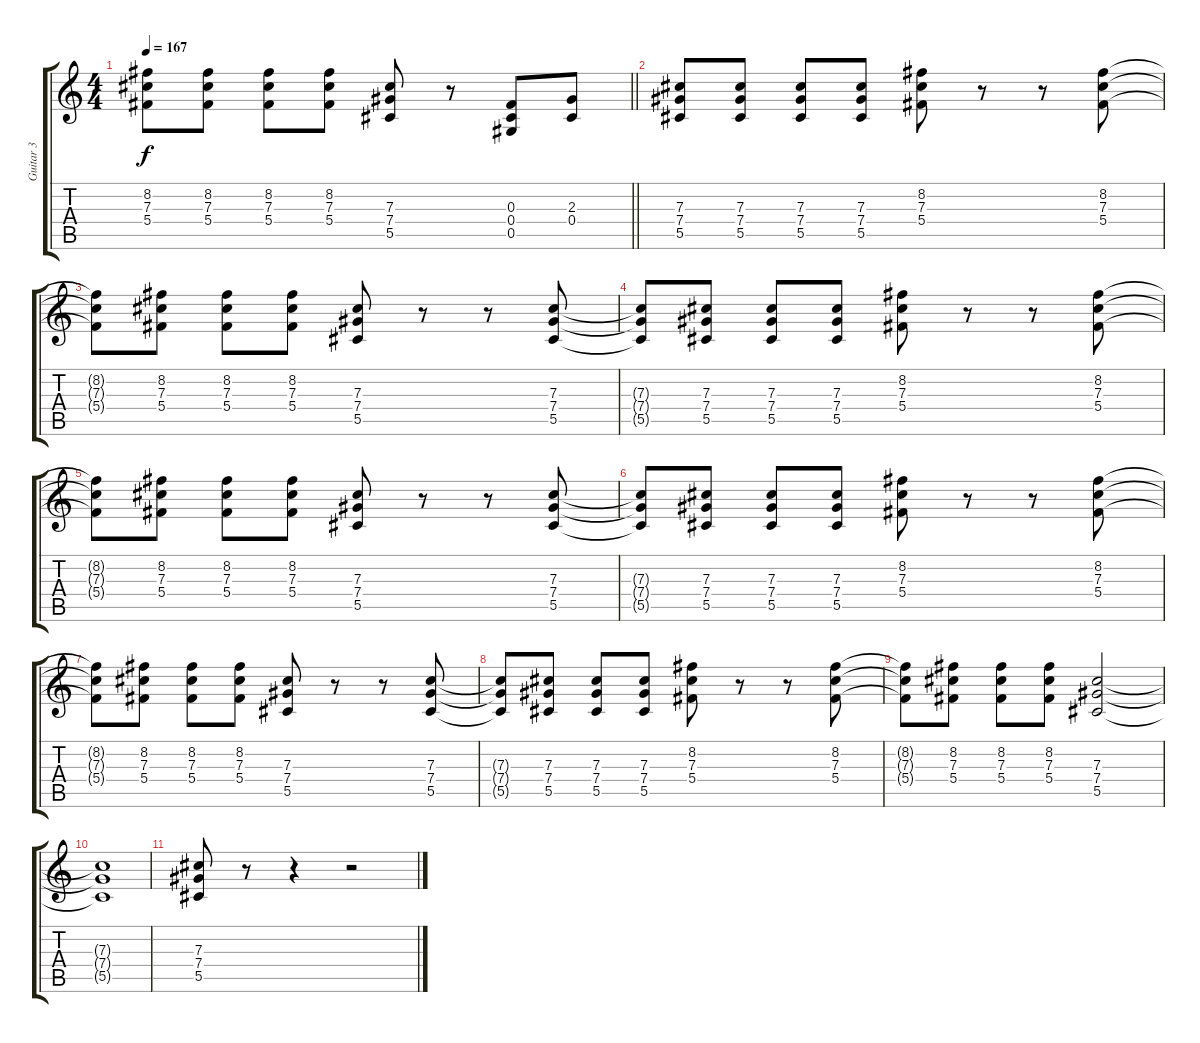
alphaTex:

\track ("Guitar 3" "Guitar 3") {instrument overdrivenguitar}
\staff {score tabs}
\tuning (Eb4 Bb3 Gb3 Db3 Ab2 Eb2) {hide}
\ts (4 4)
\tempo 167
\clef g2
\barLineRight lightlight
\ks c
(8.2{t} 7.3{t} 5.4{t}).8{dy f} (8.2 7.3 5.4).8 (8.2 7.3 5.4).8 (8.2 7.3 5.4).8 (7.3 7.4 5.5).8 r.8 (0.3 0.4 0.5).8 (2.3 0.4).8 |
(7.3 7.4 5.5).8 (7.3 7.4 5.5).8 (7.3 7.4 5.5).8 (7.3 7.4 5.5).8 (8.2 7.3 5.4).8 r.8 r.8 (8.2 7.3 5.4).8 |
(8.2{t} 7.3{t} 5.4{t}).8 (8.2 7.3 5.4).8 (8.2 7.3 5.4).8 (8.2 7.3 5.4).8 (7.3 7.4 5.5).8 r.8 r.8 (7.3 7.4 5.5).8 |
(7.3{t} 7.4{t} 5.5{t}).8 (7.3 7.4 5.5).8 (7.3 7.4 5.5).8 (7.3 7.4 5.5).8 (8.2 7.3 5.4).8 r.8 r.8 (8.2 7.3 5.4).8 |
(8.2{t} 7.3{t} 5.4{t}).8 (8.2 7.3 5.4).8 (8.2 7.3 5.4).8 (8.2 7.3 5.4).8 (7.3 7.4 5.5).8 r.8 r.8 (7.3 7.4 5.5).8 |
(7.3{t} 7.4{t} 5.5{t}).8 (7.3 7.4 5.5).8 (7.3 7.4 5.5).8 (7.3 7.4 5.5).8 (8.2 7.3 5.4).8 r.8 r.8 (8.2 7.3 5.4).8 |
(8.2{t} 7.3{t} 5.4{t}).8 (8.2 7.3 5.4).8 (8.2 7.3 5.4).8 (8.2 7.3 5.4).8 (7.3 7.4 5.5).8 r.8 r.8 (7.3 7.4 5.5).8 |
(7.3{t} 7.4{t} 5.5{t}).8 (7.3 7.4 5.5).8 (7.3 7.4 5.5).8 (7.3 7.4 5.5).8 (8.2 7.3 5.4).8 r.8 r.8 (8.2 7.3 5.4).8 |
(8.2{t} 7.3{t} 5.4{t}).8 (8.2 7.3 5.4).8 (8.2 7.3 5.4).8 (8.2 7.3 5.4).8 (7.3 7.4 5.5).2 |
(7.3{t} 7.4{t} 5.5{t}).1 |
(7.3 7.4 5.5).8 r.8 r.4 r.2
